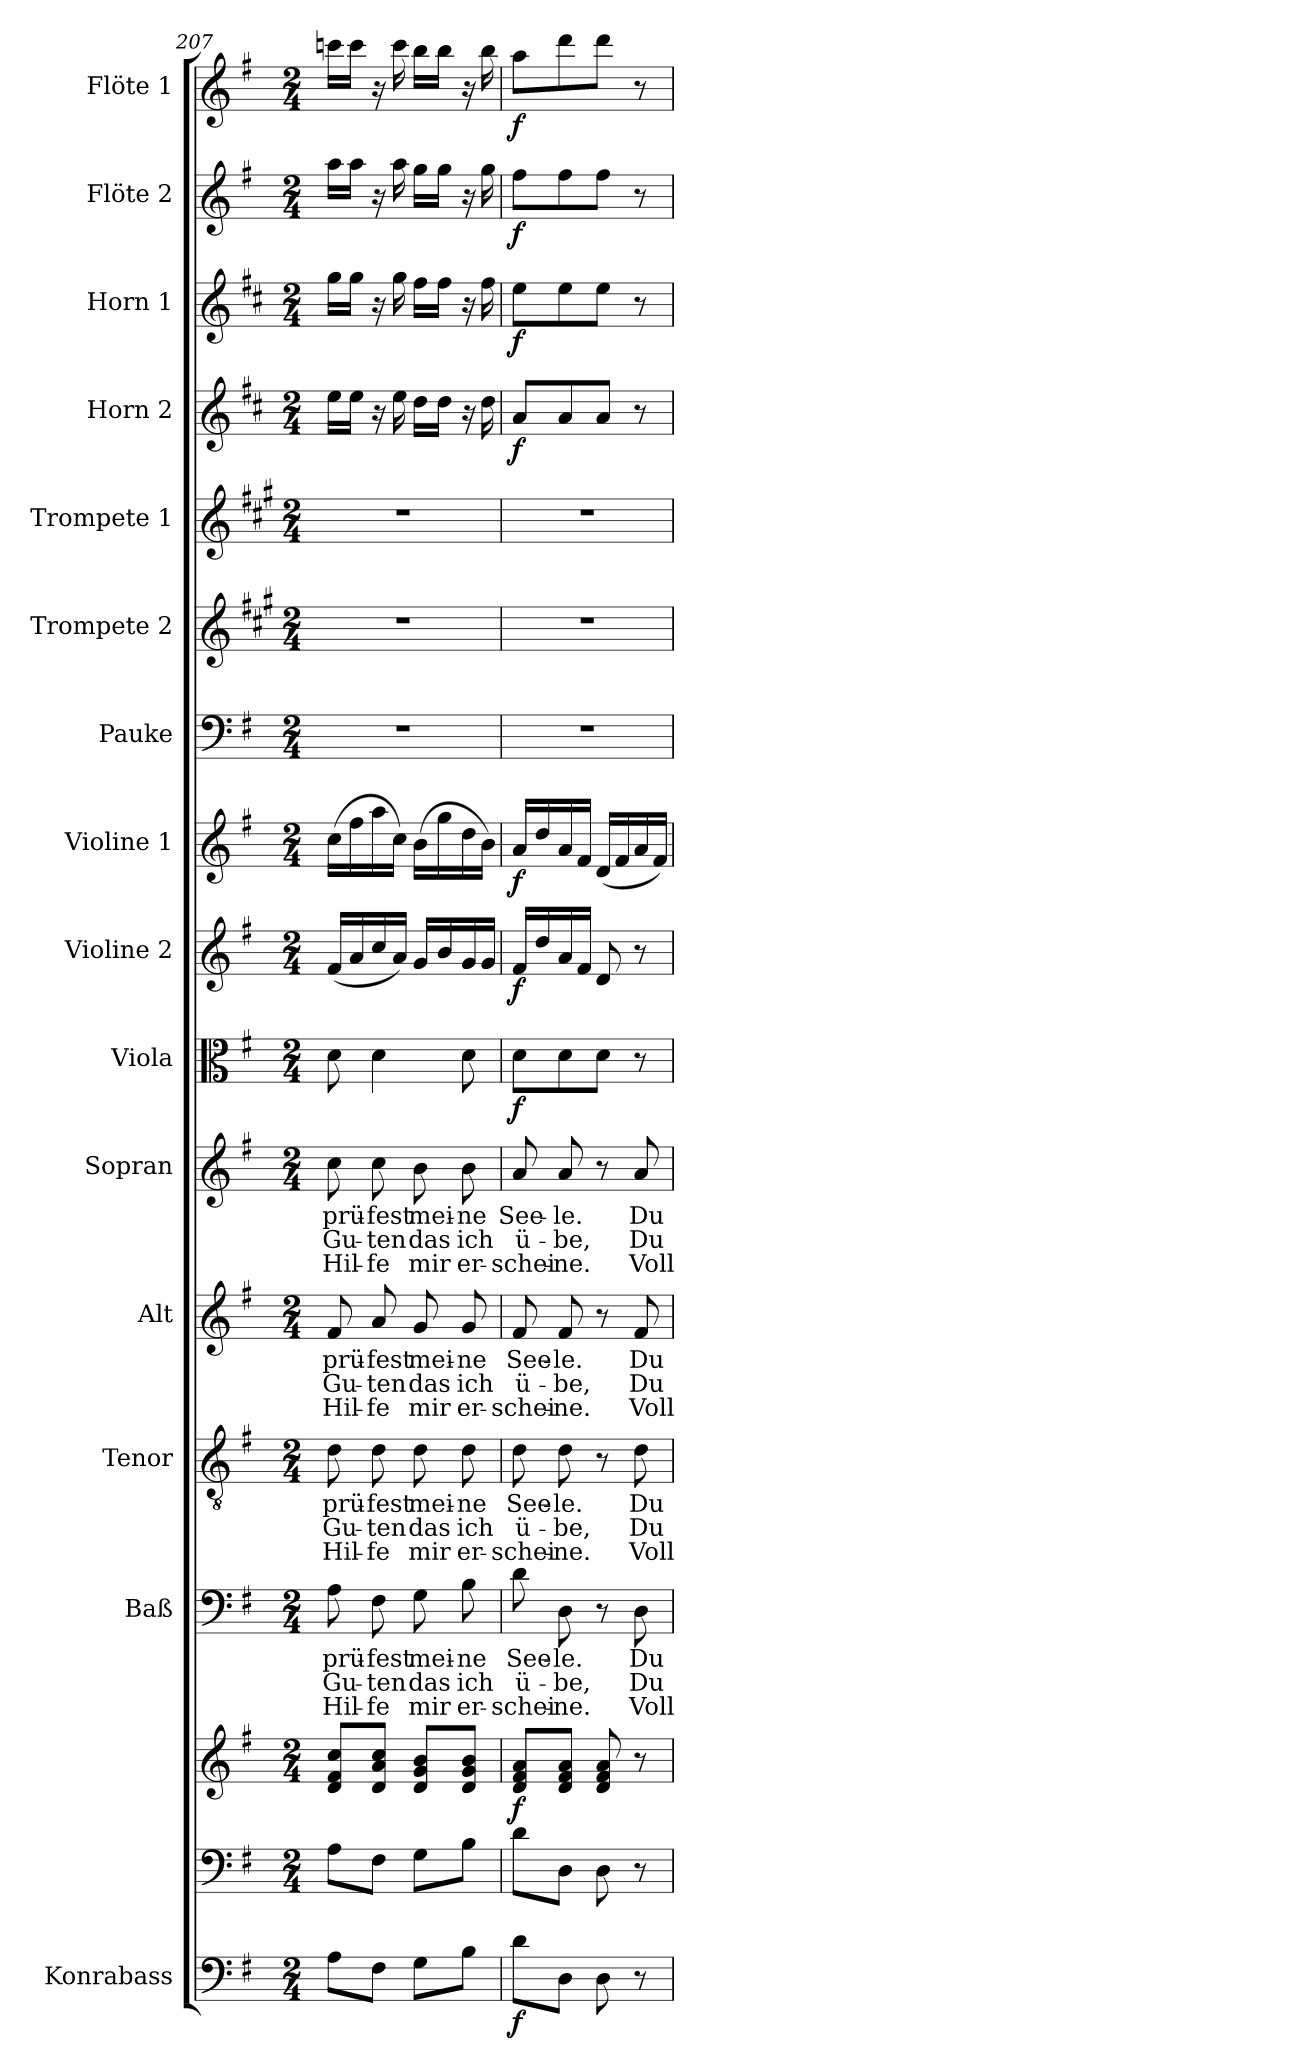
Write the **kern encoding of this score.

**kern	**dynam	**kern	**kern	**dynam	**kern	**text	**text	**text	**kern	**text	**text	**text	**kern	**text	**text	**text	**kern	**text	**text	**text	**kern	**dynam	**kern	**dynam	**kern	**dynam	**kern	**kern	**kern	**kern	**dynam	**kern	**dynam	**kern	**dynam	**kern	**dynam
*part16	*part16	*part15	*part15	*part15	*part14	*part14	*part14	*part14	*part13	*part13	*part13	*part13	*part12	*part12	*part12	*part12	*part11	*part11	*part11	*part11	*part10	*part10	*part9	*part9	*part8	*part8	*part7	*part6	*part5	*part4	*part4	*part3	*part3	*part2	*part2	*part1	*part1
*staff17	*staff17	*staff16	*staff15	*staff15/16	*staff14	*staff14	*staff14	*staff14	*staff13	*staff13	*staff13	*staff13	*staff12	*staff12	*staff12	*staff12	*staff11	*staff11	*staff11	*staff11	*staff10	*staff10	*staff9	*staff9	*staff8	*staff8	*staff7	*staff6	*staff5	*staff4	*staff4	*staff3	*staff3	*staff2	*staff2	*staff1	*staff1
*I"Konrabass	*	*	*	*	*I"Baß	*	*	*	*I"Tenor	*	*	*	*I"Alt	*	*	*	*I"Sopran	*	*	*	*I"Viola	*	*I"Violine 2	*	*I"Violine 1	*	*I"Pauke	*I"Trompete 2	*I"Trompete 1	*I"Horn 2	*	*I"Horn 1	*	*I"Flöte 2	*	*I"Flöte 1	*
*I'Kb.	*	*	*	*	*I'Baß	*	*	*	*I'Ten	*	*	*	*I'Alt	*	*	*	*I'Sop	*	*	*	*I'Vla.	*	*I'Vln. 2	*	*I'Vln. 1	*	*I'Pk.	*I'Trp. 2	*I'Trp. 1	*I'Hrn. 2	*	*I'Hrn. 1	*	*I'Fl. 2	*	*I'Fl. 1	*
*clefF4	*	*clefF4	*clefG2	*	*clefF4	*	*	*	*clefGv2	*	*	*	*clefG2	*	*	*	*clefG2	*	*	*	*clefC3	*	*clefG2	*	*clefG2	*	*clefF4	*clefG2	*clefG2	*clefG2	*	*clefG2	*	*clefG2	*	*clefG2	*
*ITrd7c12	*	*	*	*	*	*	*	*	*	*	*	*	*	*	*	*	*	*	*	*	*	*	*	*	*	*	*	*ITrd1c2	*ITrd1c2	*ITrd4c7	*	*ITrd4c7	*	*	*	*	*
*k[f#]	*	*k[f#]	*k[f#]	*	*k[f#]	*	*	*	*k[f#]	*	*	*	*k[f#]	*	*	*	*k[f#]	*	*	*	*k[f#]	*	*k[f#]	*	*k[f#]	*	*k[f#]	*k[f#]	*k[f#]	*k[f#]	*	*k[f#]	*	*k[f#]	*	*k[f#]	*
*G:	*	*G:	*G:	*	*G:	*	*	*	*G:	*	*	*	*G:	*	*	*	*G:	*	*	*	*G:	*	*G:	*	*G:	*	*G:	*G:	*G:	*G:	*	*G:	*	*G:	*	*G:	*
*M2/4	*	*M2/4	*M2/4	*	*M2/4	*	*	*	*M2/4	*	*	*	*M2/4	*	*	*	*M2/4	*	*	*	*M2/4	*	*M2/4	*	*M2/4	*	*M2/4	*M2/4	*M2/4	*M2/4	*	*M2/4	*	*M2/4	*	*M2/4	*
=207	=207	=207	=207	=207	=207	=207	=207	=207	=207	=207	=207	=207	=207	=207	=207	=207	=207	=207	=207	=207	=207	=207	=207	=207	=207	=207	=207	=207	=207	=207	=207	=207	=207	=207	=207	=207	=207
!	!	!	!	!	!	!LO:LY:b	!LO:LY:b	!LO:LY:b	!	!LO:LY:b	!LO:LY:b	!LO:LY:b	!	!LO:LY:b	!LO:LY:b	!LO:LY:b	!	!LO:LY:b	!LO:LY:b	!LO:LY:b	!	!	!	!	!	!	!	!	!	!	!	!	!	!	!	!	!
8AA\L	.	8A\L	8d/ 8f#/ 8cc/L	.	8A\	prü-	Gu-	Hil-	8d\	prü-	Gu-	Hil-	8f#/	prü-	Gu-	Hil-	8cc\	prü-	Gu-	Hil-	8d\	.	(<16f#/LL	.	(>16cc\LL	.	2r	2r	2r	16a\LL	.	16cc\LL	.	16aa\LL	.	16cccn\LL	.
.	.	.	.	.	.	.	.	.	.	.	.	.	.	.	.	.	.	.	.	.	.	.	16a/	.	16ff#\	.	.	.	.	16a\JJ	.	16cc\JJ	.	16aa\JJ	.	16ccc\JJ	.
!	!	!	!	!	!	!LO:LY:b	!LO:LY:b	!LO:LY:b	!	!LO:LY:b	!LO:LY:b	!LO:LY:b	!	!LO:LY:b	!LO:LY:b	!LO:LY:b	!	!LO:LY:b	!LO:LY:b	!LO:LY:b	!	!	!	!	!	!	!	!	!	!	!	!	!	!	!	!	!
8FF#\J	.	8F#\J	8d/ 8a/ 8cc/J	.	8F#\	-fest	-ten	-fe	8d\	-fest	-ten	-fe	8a/	-fest	-ten	-fe	8cc\	-fest	-ten	-fe	4d\	.	16cc/	.	16aa\	.	.	.	.	16r	.	16r	.	16r	.	16r	.
.	.	.	.	.	.	.	.	.	.	.	.	.	.	.	.	.	.	.	.	.	.	.	16a/JJ)	.	16cc\JJ)	.	.	.	.	16a\	.	16cc\	.	16aa\	.	16ccc\	.
!	!	!	!	!	!	!LO:LY:b	!LO:LY:b	!LO:LY:b	!	!LO:LY:b	!LO:LY:b	!LO:LY:b	!	!LO:LY:b	!LO:LY:b	!LO:LY:b	!	!LO:LY:b	!LO:LY:b	!LO:LY:b	!	!	!	!	!	!	!	!	!	!	!	!	!	!	!	!	!
8GG\L	.	8G\L	8d/ 8g/ 8b/L	.	8G\	mei-	das	mir	8d\	mei-	das	mir	8g/	mei-	das	mir	8b\	mei-	das	mir	.	.	16g/LL	.	(>16b\LL	.	.	.	.	16g\LL	.	16b\LL	.	16gg\LL	.	16bb\LL	.
.	.	.	.	.	.	.	.	.	.	.	.	.	.	.	.	.	.	.	.	.	.	.	16b/	.	16gg\	.	.	.	.	16g\JJ	.	16b\JJ	.	16gg\JJ	.	16bb\JJ	.
!	!	!	!	!	!	!LO:LY:b	!LO:LY:b	!LO:LY:b	!	!LO:LY:b	!LO:LY:b	!LO:LY:b	!	!LO:LY:b	!LO:LY:b	!LO:LY:b	!	!LO:LY:b	!LO:LY:b	!LO:LY:b	!	!	!	!	!	!	!	!	!	!	!	!	!	!	!	!	!
8BB\J	.	8B\J	8d/ 8g/ 8b/J	.	8B\	-ne	ich	er-	8d\	-ne	ich	er-	8g/	-ne	ich	er-	8b\	-ne	ich	er-	8d\	.	16g/	.	16dd\	.	.	.	.	16r	.	16r	.	16r	.	16r	.
.	.	.	.	.	.	.	.	.	.	.	.	.	.	.	.	.	.	.	.	.	.	.	16g/JJ	.	16b\JJ)	.	.	.	.	16g\	.	16b\	.	16gg\	.	16bb\	.
=208	=208	=208	=208	=208	=208	=208	=208	=208	=208	=208	=208	=208	=208	=208	=208	=208	=208	=208	=208	=208	=208	=208	=208	=208	=208	=208	=208	=208	=208	=208	=208	=208	=208	=208	=208	=208	=208
!	!LO:DY:b	!	!	!LO:DY:b	!	!LO:LY:b	!LO:LY:b	!LO:LY:b	!	!LO:LY:b	!LO:LY:b	!LO:LY:b	!	!LO:LY:b	!LO:LY:b	!LO:LY:b	!	!LO:LY:b	!LO:LY:b	!LO:LY:b	!	!LO:DY:b	!	!LO:DY:b	!	!LO:DY:b	!	!	!	!	!LO:DY:b	!	!LO:DY:b	!	!LO:DY:b	!	!LO:DY:b
8D\L	f	8d\L	8d/ 8f#/ 8a/L	f	8d\	See-	ü-	-schei-	8d\	See-	ü-	-schei-	8f#/	See-	ü-	-schei-	8a/	See-	ü-	-schei-	8d\L	f	16f#/LL	f	16a/LL	f	2r	2r	2r	8d/L	f	8a\L	f	8ff#\L	f	8aa\L	f
.	.	.	.	.	.	.	.	.	.	.	.	.	.	.	.	.	.	.	.	.	.	.	16dd/	.	16dd/	.	.	.	.	.	.	.	.	.	.	.	.
!	!	!	!	!	!	!LO:LY:b	!LO:LY:b	!LO:LY:b	!	!LO:LY:b	!LO:LY:b	!LO:LY:b	!	!LO:LY:b	!LO:LY:b	!LO:LY:b	!	!LO:LY:b	!LO:LY:b	!LO:LY:b	!	!	!	!	!	!	!	!	!	!	!	!	!	!	!	!	!
8DD\J	.	8D\J	8d/ 8f#/ 8a/J	.	8D\	-le.	-be,	-ne.	8d\	-le.	-be,	-ne.	8f#/	-le.	-be,	-ne.	8a/	-le.	-be,	-ne.	8d\	.	16a/	.	16a/	.	.	.	.	8d/	.	8a\	.	8ff#\	.	8ddd\	.
.	.	.	.	.	.	.	.	.	.	.	.	.	.	.	.	.	.	.	.	.	.	.	16f#/JJ	.	16f#/JJ	.	.	.	.	.	.	.	.	.	.	.	.
8DD\	.	8D\	8d/ 8f#/ 8a/	.	8r	.	.	.	8r	.	.	.	8r	.	.	.	8r	.	.	.	8d\J	.	8d/	.	(<16d/LL	.	.	.	.	8d/J	.	8a\J	.	8ff#\J	.	8ddd\J	.
.	.	.	.	.	.	.	.	.	.	.	.	.	.	.	.	.	.	.	.	.	.	.	.	.	16f#/	.	.	.	.	.	.	.	.	.	.	.	.
!	!	!	!	!	!	!LO:LY:b	!LO:LY:b	!LO:LY:b	!	!LO:LY:b	!LO:LY:b	!LO:LY:b	!	!LO:LY:b	!LO:LY:b	!LO:LY:b	!	!LO:LY:b	!LO:LY:b	!LO:LY:b	!	!	!	!	!	!	!	!	!	!	!	!	!	!	!	!	!
8r	.	8r	8r	.	8D\	Du	Du	Voll	8d\	Du	Du	Voll	8f#/	Du	Du	Voll	8a/	Du	Du	Voll	8r	.	8r	.	16a/	.	.	.	.	8r	.	8r	.	8r	.	8r	.
.	.	.	.	.	.	.	.	.	.	.	.	.	.	.	.	.	.	.	.	.	.	.	.	.	16f#/JJ)	.	.	.	.	.	.	.	.	.	.	.	.
=	=	=	=	=	=	=	=	=	=	=	=	=	=	=	=	=	=	=	=	=	=	=	=	=	=	=	=	=	=	=	=	=	=	=	=	=	=
*-	*-	*-	*-	*-	*-	*-	*-	*-	*-	*-	*-	*-	*-	*-	*-	*-	*-	*-	*-	*-	*-	*-	*-	*-	*-	*-	*-	*-	*-	*-	*-	*-	*-	*-	*-	*-	*-
